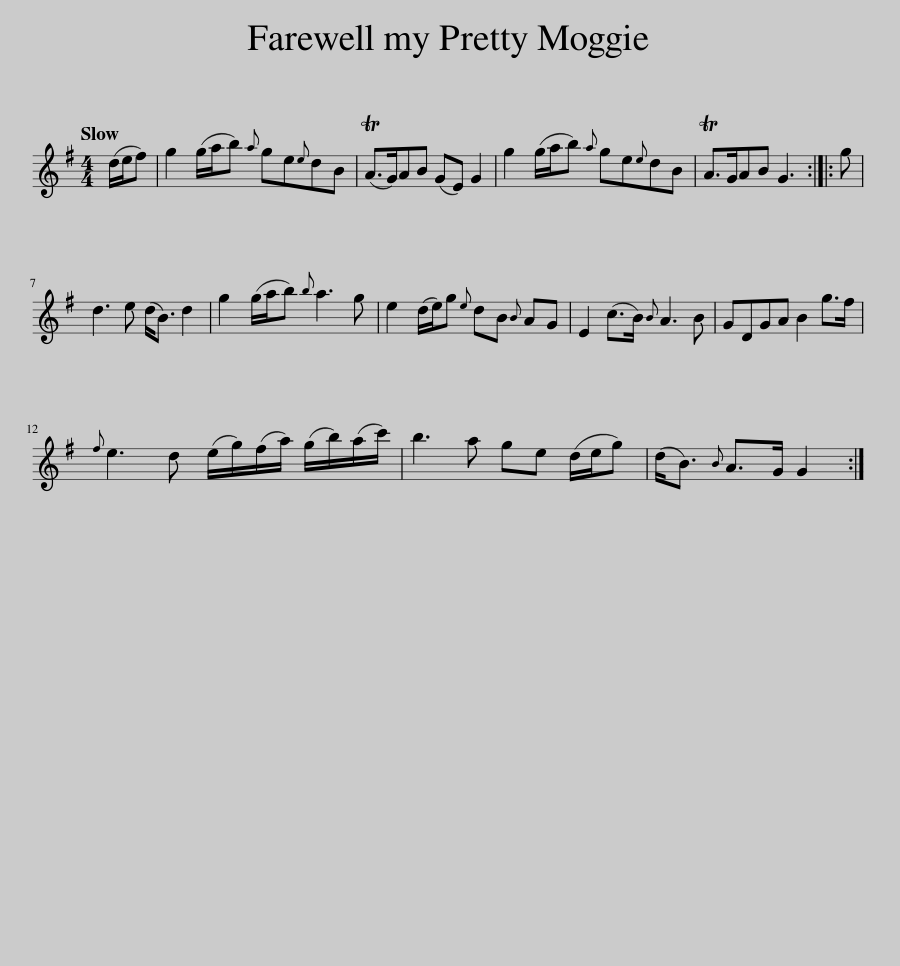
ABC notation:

X:1
L:1/8
Q:1/4=120
M:4/4
I:linebreak $
K:G
V:1 treble
V:1
 (d/e/f) | g2 (g/a/b){a} ge{e}dB | (TA>G)AB (GE) G2 | g2 (g/a/b){a} ge{e}dB | TA>GAB G3 :: %5
 g |$ d3 e (d<B) d2 | g2 (g/a/b){b} a3 g | e2 (d/e/)g{e} dB{B} AG | E2 (c>B){B} A3 B | %10
 GDGA B2 g>f |${f} e3 d (e/g/)(f/a/) (g/b/)(a/c'/) | b3 a ge (d/e/g) | (d<B){B} A>G G2 :| %14
